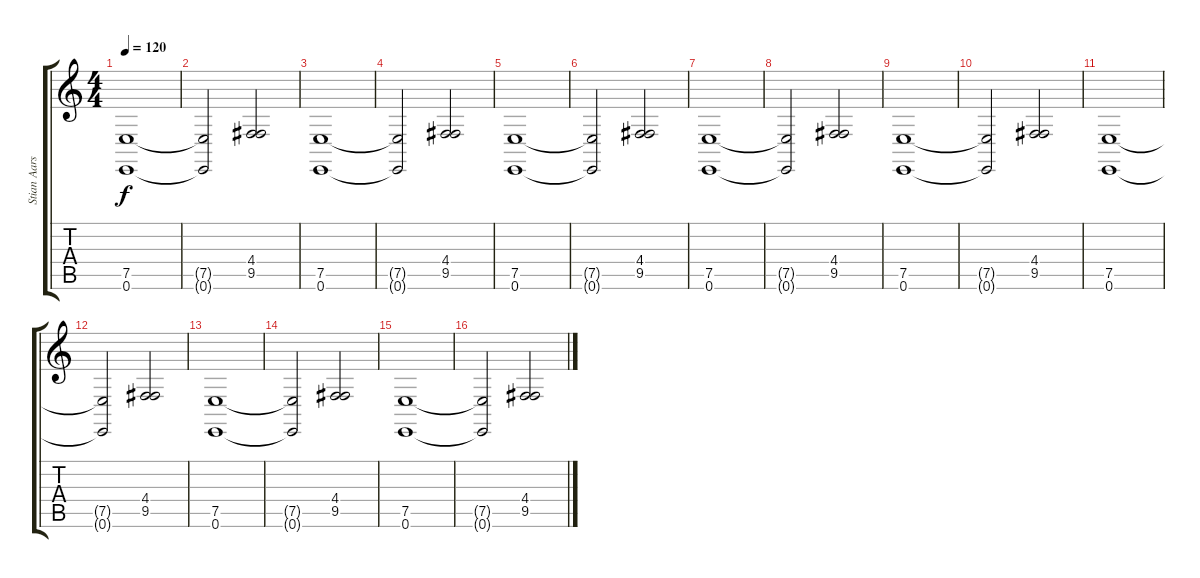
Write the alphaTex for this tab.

\track ("Stian Aarstad" "Stian Aars") {instrument pad2warm}
\staff {score tabs}
\tuning (E4 B3 G3 D3 A2 E2) {hide}
\ts (4 4)
\tempo 120
\clef g2
\ks c
(7.5 0.6).1{dy f instrument pad2warm} |
(7.5{t} 0.6{t}).2 (4.4 9.5).2 |
(7.5 0.6).1 |
(7.5{t} 0.6{t}).2 (4.4 9.5).2 |
(7.5 0.6).1 |
(7.5{t} 0.6{t}).2 (4.4 9.5).2 |
(7.5 0.6).1 |
(7.5{t} 0.6{t}).2 (4.4 9.5).2 |
(7.5 0.6).1 |
(7.5{t} 0.6{t}).2 (4.4 9.5).2 |
(7.5 0.6).1 |
(7.5{t} 0.6{t}).2 (4.4 9.5).2 |
(7.5 0.6).1 |
(7.5{t} 0.6{t}).2 (4.4 9.5).2 |
(7.5 0.6).1 |
(7.5{t} 0.6{t}).2 (4.4 9.5).2
